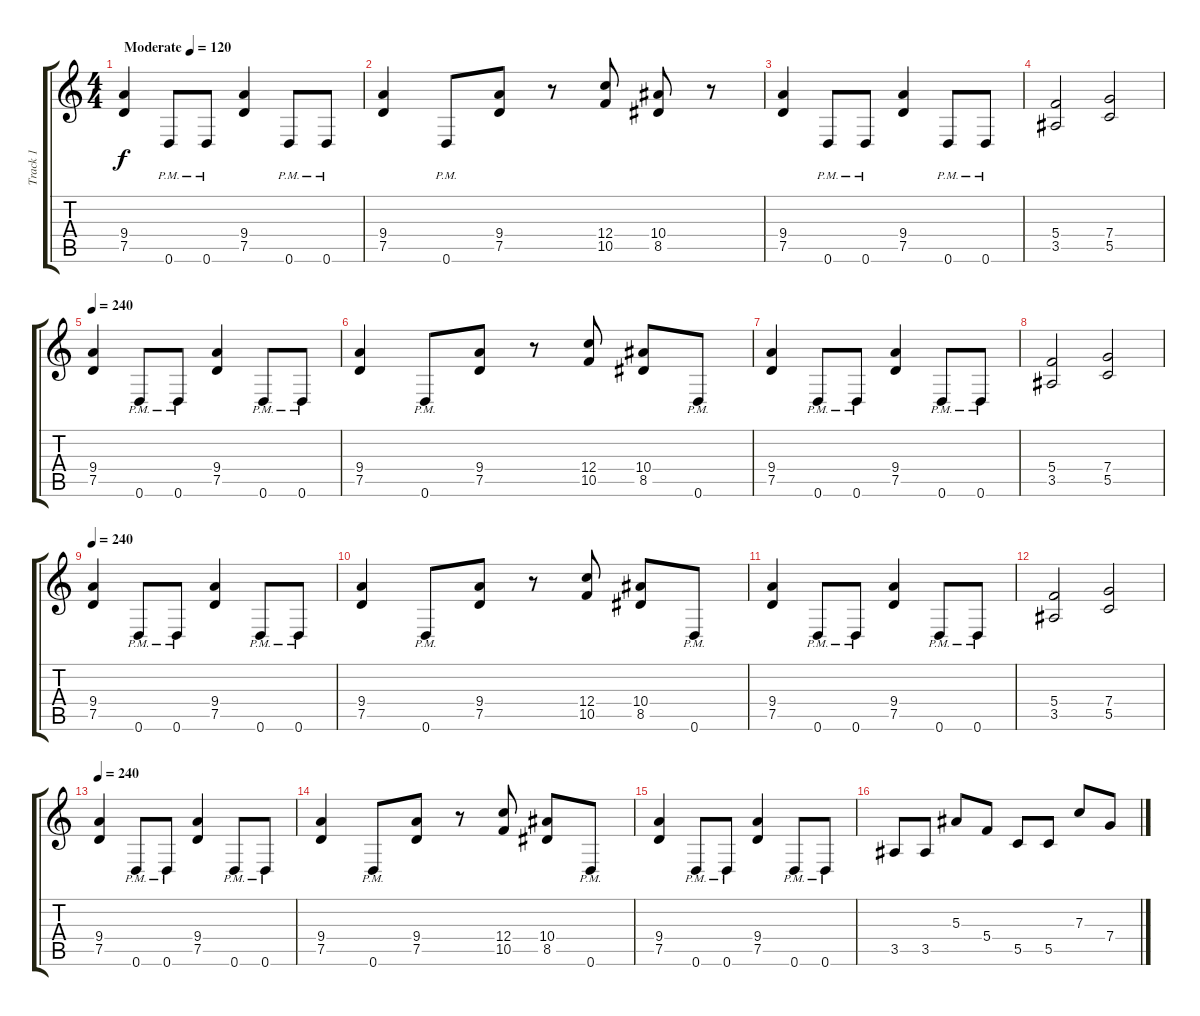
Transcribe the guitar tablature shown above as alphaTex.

\track ("Track 1" "Track 1") {instrument distortionguitar}
\staff {score tabs}
\tuning (D4 A3 F3 C3 G2 D2) {hide}
\ts (4 4)
\tempo (120 "Moderate")
\tempo 240
\tempo (120 "Moderate")
\clef g2
\ks c
(9.4 7.5).4{dy f instrument distortionguitar} 0.6{pm}.8 0.6{pm}.8 (9.4 7.5).4 0.6{pm}.8 0.6{pm}.8 |
(9.4 7.5).4 0.6{pm}.8 (9.4 7.5).8 r.8 (12.4 10.5).8 (10.4 8.5).8 r.8 |
(9.4 7.5).4 0.6{pm}.8 0.6{pm}.8 (9.4 7.5).4 0.6{pm}.8 0.6{pm}.8 |
(5.4 3.5).2 (7.4 5.5).2 |
\tempo 240
(9.4 7.5).4 0.6{pm}.8 0.6{pm}.8 (9.4 7.5).4 0.6{pm}.8 0.6{pm}.8 |
(9.4 7.5).4 0.6{pm}.8 (9.4 7.5).8 r.8 (12.4 10.5).8 (10.4 8.5).8 0.6{pm}.8 |
(9.4 7.5).4 0.6{pm}.8 0.6{pm}.8 (9.4 7.5).4 0.6{pm}.8 0.6{pm}.8 |
(5.4 3.5).2 (7.4 5.5).2 |
\tempo 240
(9.4 7.5).4 0.6{pm}.8 0.6{pm}.8 (9.4 7.5).4 0.6{pm}.8 0.6{pm}.8 |
(9.4 7.5).4 0.6{pm}.8 (9.4 7.5).8 r.8 (12.4 10.5).8 (10.4 8.5).8 0.6{pm}.8 |
(9.4 7.5).4 0.6{pm}.8 0.6{pm}.8 (9.4 7.5).4 0.6{pm}.8 0.6{pm}.8 |
(5.4 3.5).2 (7.4 5.5).2 |
\tempo 240
(9.4 7.5).4 0.6{pm}.8 0.6{pm}.8 (9.4 7.5).4 0.6{pm}.8 0.6{pm}.8 |
(9.4 7.5).4 0.6{pm}.8 (9.4 7.5).8 r.8 (12.4 10.5).8 (10.4 8.5).8 0.6{pm}.8 |
(9.4 7.5).4 0.6{pm}.8 0.6{pm}.8 (9.4 7.5).4 0.6{pm}.8 0.6{pm}.8 |
3.5.8 3.5.8 5.3.8 5.4.8 5.5.8 5.5.8 7.3.8 7.4.8
